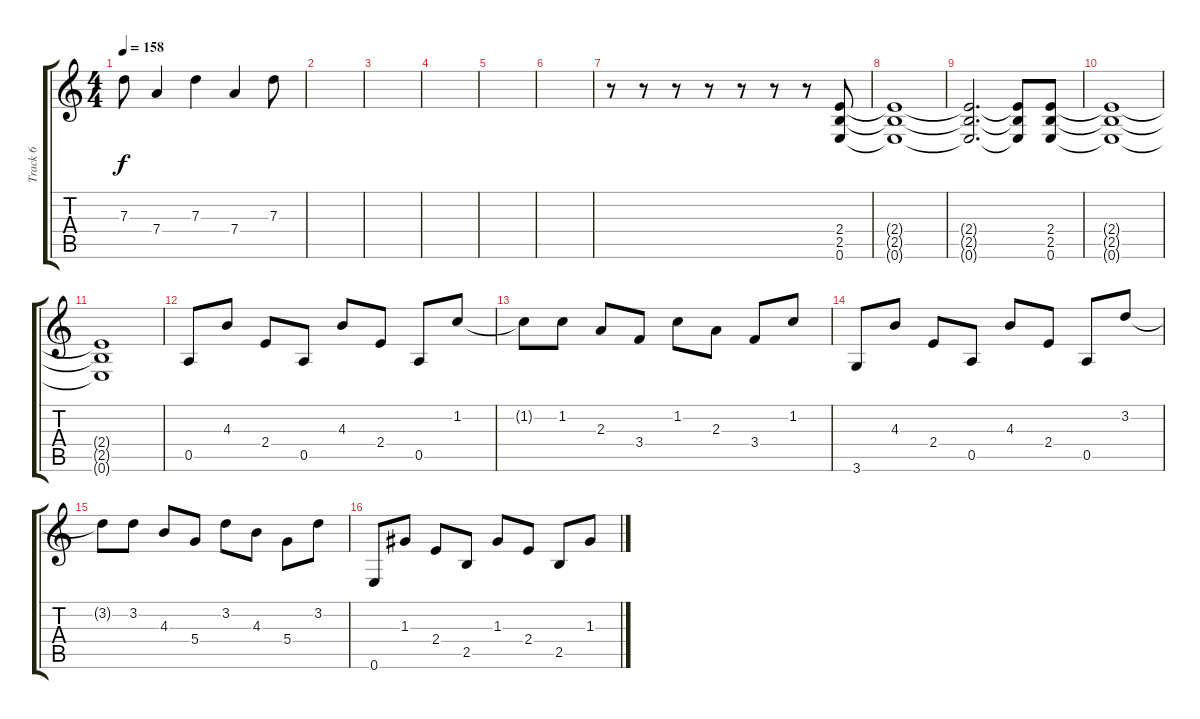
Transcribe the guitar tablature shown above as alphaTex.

\track ("Track 6" "Track 6") {instrument distortionguitar}
\staff {score tabs}
\tuning (E4 B3 G3 D3 A2 E2) {hide}
\ts (4 4)
\tempo 158
\clef g2
\ks c
7.3{t}.8{dy f} 7.4.4 7.3.4 7.4.4 7.3.8 |
|
|
|
|
|
r.8 r.8 r.8 r.8 r.8 r.8 r.8 (2.4 2.5 0.6).8 |
(2.4{t} 2.5{t} 0.6{t}).1 |
(2.4{t} 2.5{t} 0.6{t}).2{d} (2.4{t} 2.5{t} 0.6{t}).8 (2.4 2.5 0.6).8 |
(2.4{t} 2.5{t} 0.6{t}).1 |
(2.4{t} 2.5{t} 0.6{t}).1 |
0.5.8 4.3.8 2.4.8 0.5.8 4.3.8 2.4.8 0.5.8 1.2.8 |
1.2{t}.8 1.2.8 2.3.8 3.4.8 1.2.8 2.3.8 3.4.8 1.2.8 |
3.6.8 4.3.8 2.4.8 0.5.8 4.3.8 2.4.8 0.5.8 3.2.8 |
3.2{t}.8 3.2.8 4.3.8 5.4.8 3.2.8 4.3.8 5.4.8 3.2.8 |
0.6.8 1.3.8 2.4.8 2.5.8 1.3.8 2.4.8 2.5.8 1.3.8
